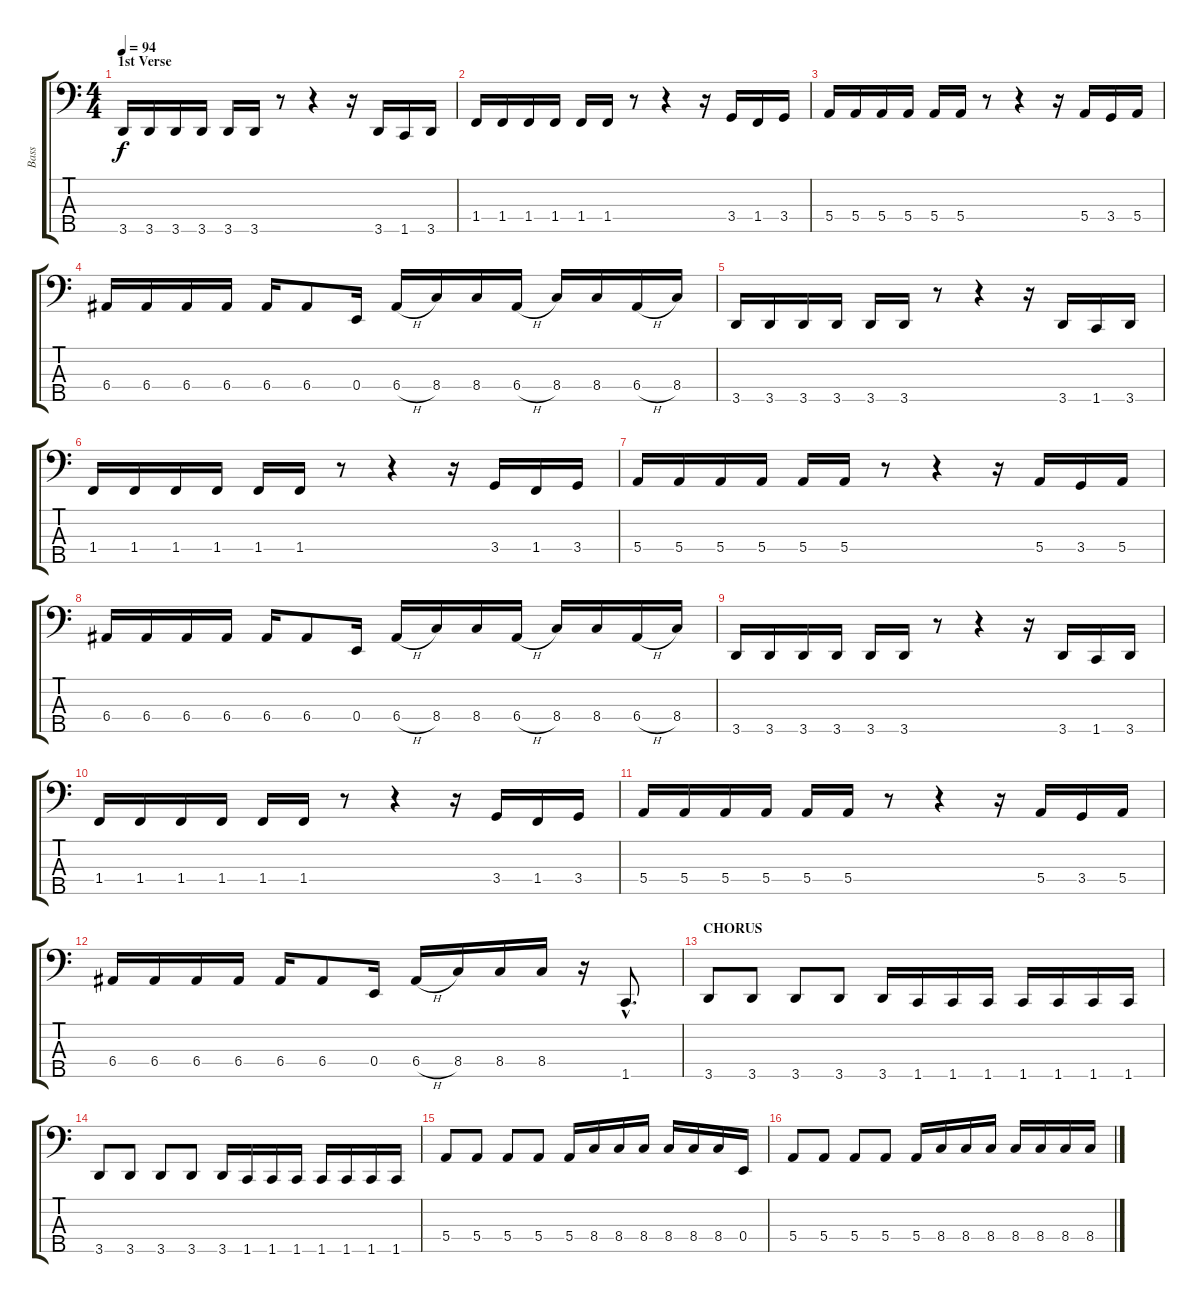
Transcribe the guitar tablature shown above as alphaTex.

\track ("Bass" "Bass") {instrument electricbassfinger}
\staff {score tabs}
\tuning (G2 D2 A1 E1 B0) {hide}
\ts (4 4)
\section ("" "1st Verse")
\tempo 94
\clef f4
\ks c
3.5.16{dy f} 3.5.16 3.5.16 3.5.16 3.5.16 3.5.16 r.8 r.4 r.16 3.5.16 1.5.16 3.5.16 |
1.4.16 1.4.16 1.4.16 1.4.16 1.4.16 1.4.16 r.8 r.4 r.16 3.4.16 1.4.16 3.4.16 |
5.4.16 5.4.16 5.4.16 5.4.16 5.4.16 5.4.16 r.8 r.4 r.16 5.4.16 3.4.16 5.4.16 |
6.4.16 6.4.16 6.4.16 6.4.16 6.4.16 6.4.8 0.4.16 6.4{h}.16 8.4.16 8.4.16 6.4{h}.16 8.4.16 8.4.16 6.4{h}.16 8.4.16 |
3.5.16 3.5.16 3.5.16 3.5.16 3.5.16 3.5.16 r.8 r.4 r.16 3.5.16 1.5.16 3.5.16 |
1.4.16 1.4.16 1.4.16 1.4.16 1.4.16 1.4.16 r.8 r.4 r.16 3.4.16 1.4.16 3.4.16 |
5.4.16 5.4.16 5.4.16 5.4.16 5.4.16 5.4.16 r.8 r.4 r.16 5.4.16 3.4.16 5.4.16 |
6.4.16 6.4.16 6.4.16 6.4.16 6.4.16 6.4.8 0.4.16 6.4{h}.16 8.4.16 8.4.16 6.4{h}.16 8.4.16 8.4.16 6.4{h}.16 8.4.16 |
3.5.16 3.5.16 3.5.16 3.5.16 3.5.16 3.5.16 r.8 r.4 r.16 3.5.16 1.5.16 3.5.16 |
1.4.16 1.4.16 1.4.16 1.4.16 1.4.16 1.4.16 r.8 r.4 r.16 3.4.16 1.4.16 3.4.16 |
5.4.16 5.4.16 5.4.16 5.4.16 5.4.16 5.4.16 r.8 r.4 r.16 5.4.16 3.4.16 5.4.16 |
6.4.16 6.4.16 6.4.16 6.4.16 6.4.16 6.4.8 0.4.16 6.4{h}.16 8.4.16 8.4.16 8.4.16 r.16 1.5{hac}.8{d} |
\section ("" "CHORUS")
3.5.8 3.5.8 3.5.8 3.5.8 3.5.16 1.5.16 1.5.16 1.5.16 1.5.16 1.5.16 1.5.16 1.5.16 |
3.5.8 3.5.8 3.5.8 3.5.8 3.5.16 1.5.16 1.5.16 1.5.16 1.5.16 1.5.16 1.5.16 1.5.16 |
5.4.8 5.4.8 5.4.8 5.4.8 5.4.16 8.4.16 8.4.16 8.4.16 8.4.16 8.4.16 8.4.16 0.4.16 |
5.4.8 5.4.8 5.4.8 5.4.8 5.4.16 8.4.16 8.4.16 8.4.16 8.4.16 8.4.16 8.4.16 8.4.16
